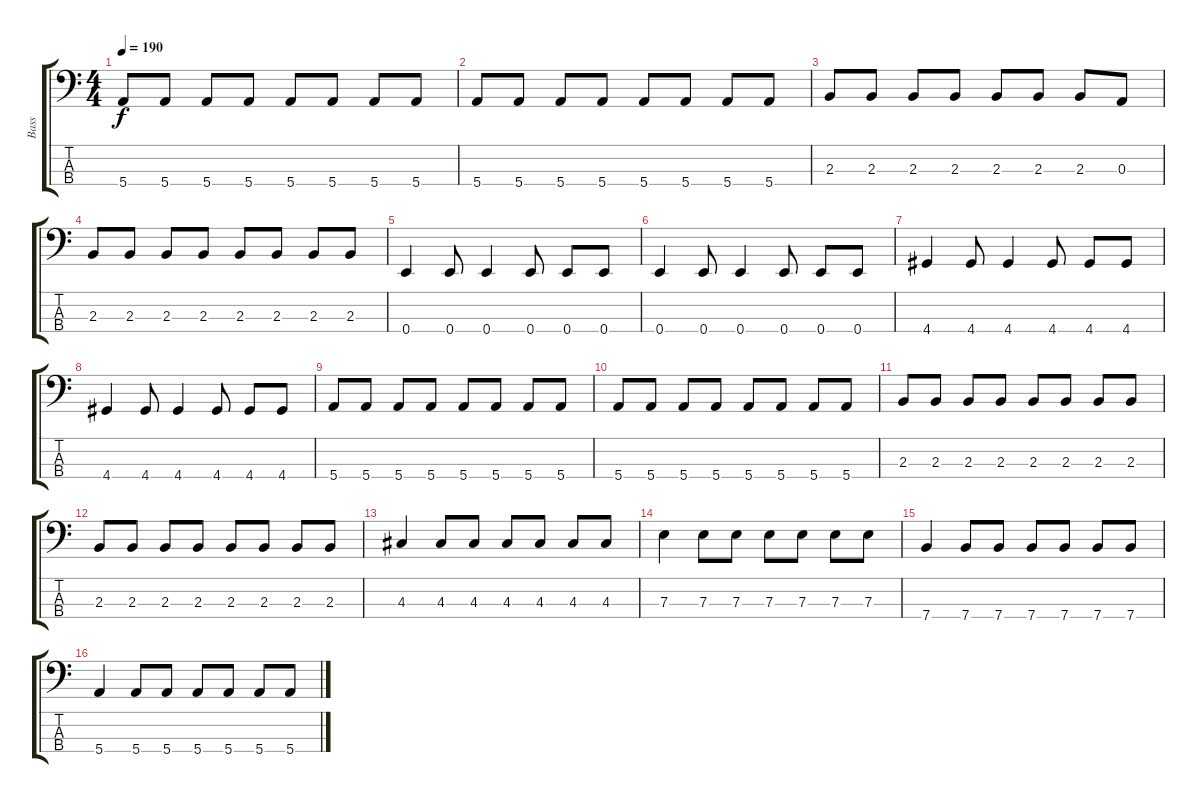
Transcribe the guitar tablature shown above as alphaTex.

\track ("Bass" "Bass") {instrument electricbassfinger}
\staff {score tabs}
\tuning (G2 D2 A1 E1) {hide}
\ts (4 4)
\tempo 190
\clef f4
\ks c
5.4.8{dy f} 5.4.8 5.4.8 5.4.8 5.4.8 5.4.8 5.4.8 5.4.8 |
5.4.8 5.4.8 5.4.8 5.4.8 5.4.8 5.4.8 5.4.8 5.4.8 |
2.3.8 2.3.8 2.3.8 2.3.8 2.3.8 2.3.8 2.3.8 0.3.8 |
2.3.8 2.3.8 2.3.8 2.3.8 2.3.8 2.3.8 2.3.8 2.3.8 |
0.4.4 0.4.8 0.4.4 0.4.8 0.4.8 0.4.8 |
0.4.4 0.4.8 0.4.4 0.4.8 0.4.8 0.4.8 |
4.4.4 4.4.8 4.4.4 4.4.8 4.4.8 4.4.8 |
4.4.4 4.4.8 4.4.4 4.4.8 4.4.8 4.4.8 |
5.4.8 5.4.8 5.4.8 5.4.8 5.4.8 5.4.8 5.4.8 5.4.8 |
5.4.8 5.4.8 5.4.8 5.4.8 5.4.8 5.4.8 5.4.8 5.4.8 |
2.3.8 2.3.8 2.3.8 2.3.8 2.3.8 2.3.8 2.3.8 2.3.8 |
2.3.8 2.3.8 2.3.8 2.3.8 2.3.8 2.3.8 2.3.8 2.3.8 |
4.3.4 4.3.8 4.3.8 4.3.8 4.3.8 4.3.8 4.3.8 |
7.3.4 7.3.8 7.3.8 7.3.8 7.3.8 7.3.8 7.3.8 |
7.4.4 7.4.8 7.4.8 7.4.8 7.4.8 7.4.8 7.4.8 |
5.4.4 5.4.8 5.4.8 5.4.8 5.4.8 5.4.8 5.4.8
